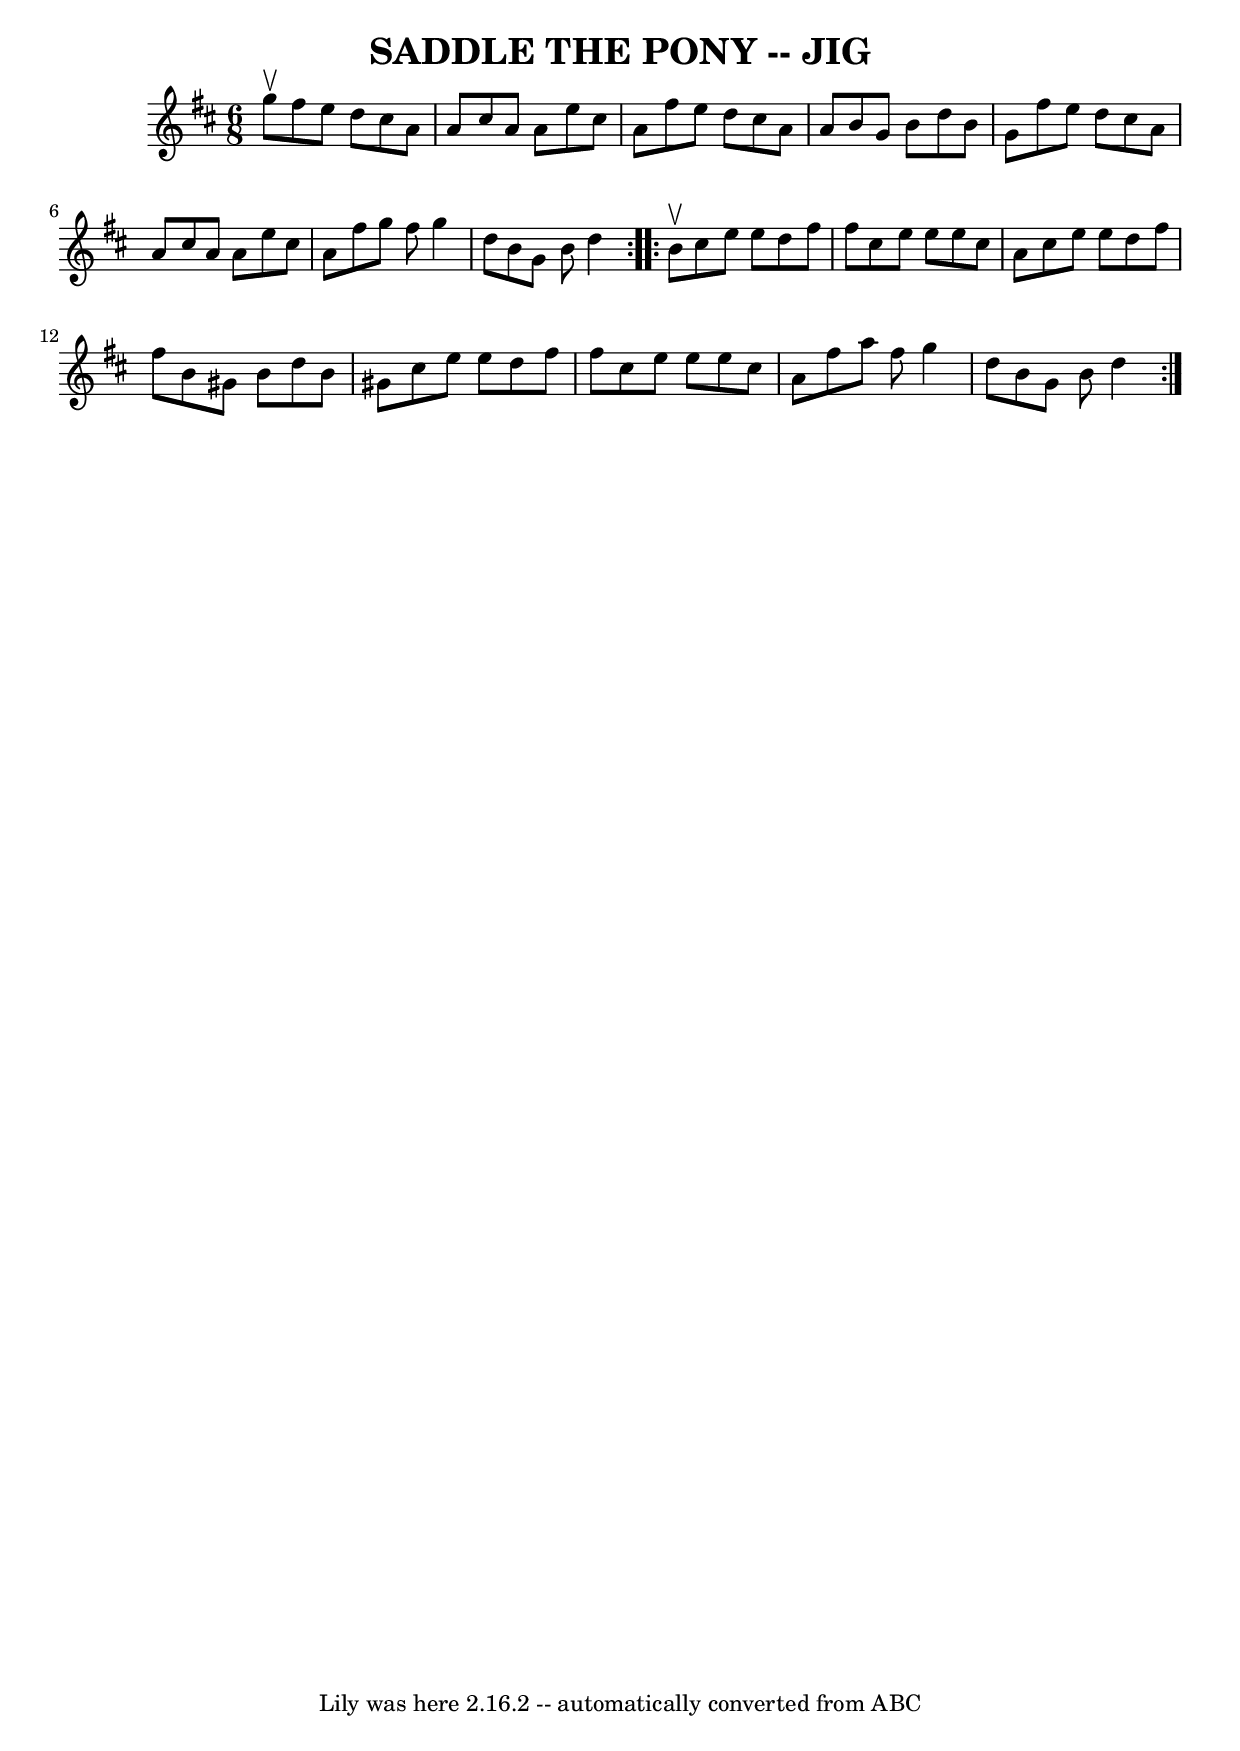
\version "2.7.40"
\include "Mammoth.ily"
\header {
	%% book = "Ryan's Mammoth Collection of Fiddle Tunes"
	crossRefNumber = "1"
	footnotes = ""
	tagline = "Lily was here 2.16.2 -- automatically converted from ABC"
	title = "SADDLE THE PONY -- JIG"
}
voicedefault =  {
\set Score.defaultBarType = "empty"

\repeat volta 2 {
\time 6/8 \key a \mixolydian g''8^\upbow       |
 fis''8 e''8    
d''8 cis''8 a'8 a'8    |
 cis''8 a'8 a'8 e''8    
cis''8 a'8    |
 fis''8 e''8 d''8 cis''8 a'8 a'8    
|
 b'8 g'8 b'8 d''8 b'8 g'8    |
     |
   
fis''8 e''8 d''8 cis''8 a'8 a'8    |
 cis''8 a'8    
a'8 e''8 cis''8 a'8    |
 fis''8 g''8 fis''8 g''4    
d''8    |
 b'8 g'8 b'8 d''4    }     \repeat volta 2 { b'8 
^\upbow       |
 cis''8 e''8 e''8 d''8 fis''8 fis''8    
|
 cis''8 e''8 e''8 e''8 cis''8 a'8    |
 cis''8 
 e''8 e''8 d''8 fis''8 fis''8    |
 b'8 gis'8 b'8   
 d''8 b'8 gis'8    |
     |
 cis''8 e''8 e''8 d''8 
 fis''8 fis''8    |
 cis''8 e''8 e''8 e''8 cis''8    
a'8    |
 fis''8 a''8 fis''8 g''4 d''8    |
 b'8    
g'8 b'8 d''4    }   
}

\score{
    <<

	\context Staff="default"
	{
	    \voicedefault 
	}

    >>
	\layout {
	}
	\midi {}
}
